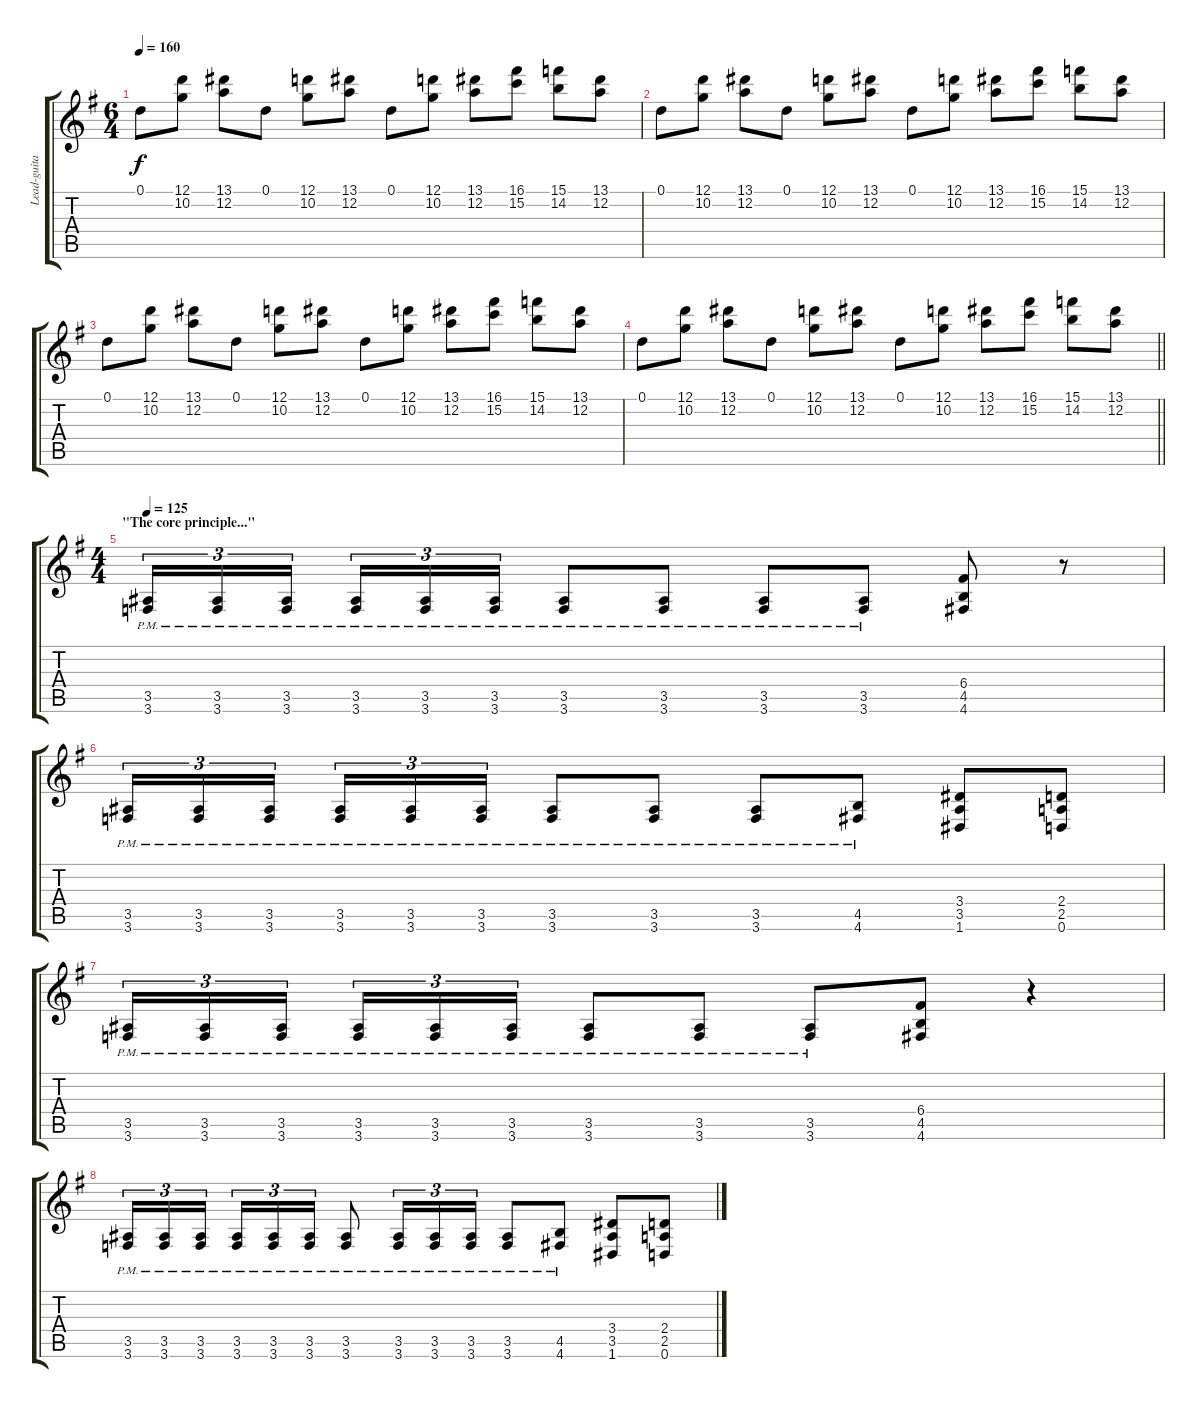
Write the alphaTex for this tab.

\track ("Lead-guitars - Galder" "Lead-guita") {instrument distortionguitar}
\staff {score tabs}
\tuning (D4 A3 F3 C3 G2 D2) {hide}
\ts (6 4)
\tempo 160
\clef g2
\ks g
0.1.8{dy f} (12.1 10.2).8 (13.1 12.2).8 0.1.8 (12.1 10.2).8 (13.1 12.2).8 0.1.8 (12.1 10.2).8 (13.1 12.2).8 (16.1 15.2).8 (15.1 14.2).8 (13.1 12.2).8 |
0.1.8 (12.1 10.2).8 (13.1 12.2).8 0.1.8 (12.1 10.2).8 (13.1 12.2).8 0.1.8 (12.1 10.2).8 (13.1 12.2).8 (16.1 15.2).8 (15.1 14.2).8 (13.1 12.2).8 |
0.1.8 (12.1 10.2).8 (13.1 12.2).8 0.1.8 (12.1 10.2).8 (13.1 12.2).8 0.1.8 (12.1 10.2).8 (13.1 12.2).8 (16.1 15.2).8 (15.1 14.2).8 (13.1 12.2).8 |
\barLineRight lightlight
0.1.8 (12.1 10.2).8 (13.1 12.2).8 0.1.8 (12.1 10.2).8 (13.1 12.2).8 0.1.8 (12.1 10.2).8 (13.1 12.2).8 (16.1 15.2).8 (15.1 14.2).8 (13.1 12.2).8 |
\ts (4 4)
\section ("" "\"The core principle...\"")
\tempo 125
(3.5{pm} 3.6{pm}).16{tu (3 2)} (3.5{pm} 3.6{pm}).16{tu (3 2)} (3.5{pm} 3.6{pm}).16{tu (3 2)} (3.5{pm} 3.6{pm}).16{tu (3 2)} (3.5{pm} 3.6{pm}).16{tu (3 2)} (3.5{pm} 3.6{pm}).16{tu (3 2)} (3.5{pm} 3.6{pm}).8 (3.5{pm} 3.6{pm}).8 (3.5{pm} 3.6{pm}).8 (3.5{pm} 3.6{pm}).8 (6.4 4.5 4.6).8 r.8 |
(3.5{pm} 3.6{pm}).16{tu (3 2)} (3.5{pm} 3.6{pm}).16{tu (3 2)} (3.5{pm} 3.6{pm}).16{tu (3 2)} (3.5{pm} 3.6{pm}).16{tu (3 2)} (3.5{pm} 3.6{pm}).16{tu (3 2)} (3.5{pm} 3.6{pm}).16{tu (3 2)} (3.5{pm} 3.6{pm}).8 (3.5{pm} 3.6{pm}).8 (3.5{pm} 3.6{pm}).8 (4.5{pm} 4.6{pm}).8 (3.4 3.5 1.6).8 (2.4 2.5 0.6).8 |
(3.5{pm} 3.6{pm}).16{tu (3 2)} (3.5{pm} 3.6{pm}).16{tu (3 2)} (3.5{pm} 3.6{pm}).16{tu (3 2)} (3.5{pm} 3.6{pm}).16{tu (3 2)} (3.5{pm} 3.6{pm}).16{tu (3 2)} (3.5{pm} 3.6{pm}).16{tu (3 2)} (3.5{pm} 3.6{pm}).8 (3.5{pm} 3.6{pm}).8 (3.5{pm} 3.6{pm}).8 (6.4 4.5 4.6).8 r.4 |
(3.5{pm} 3.6{pm}).16{tu (3 2)} (3.5{pm} 3.6{pm}).16{tu (3 2)} (3.5{pm} 3.6{pm}).16{tu (3 2)} (3.5{pm} 3.6{pm}).16{tu (3 2)} (3.5{pm} 3.6{pm}).16{tu (3 2)} (3.5{pm} 3.6{pm}).16{tu (3 2)} (3.5{pm} 3.6{pm}).8 (3.5{pm} 3.6{pm}).16{tu (3 2)} (3.5{pm} 3.6{pm}).16{tu (3 2)} (3.5{pm} 3.6{pm}).16{tu (3 2)} (3.5{pm} 3.6{pm}).8 (4.5{pm} 4.6{pm}).8 (3.4 3.5 1.6).8 (2.4 2.5 0.6).8
